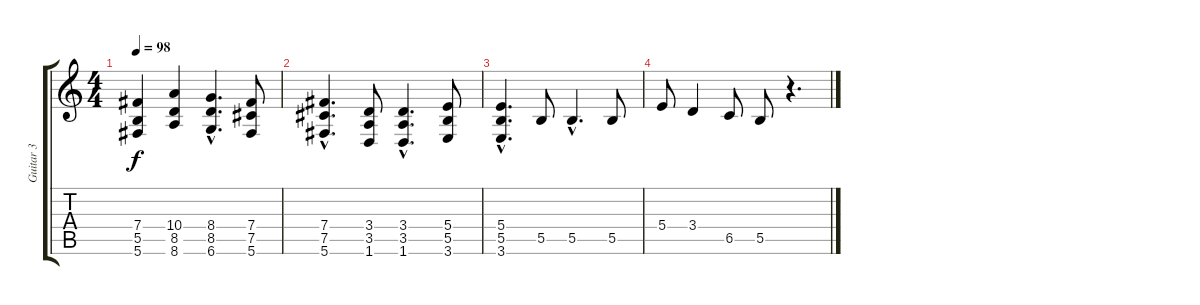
\track ("Guitar 3" "Guitar 3") {instrument distortionguitar}
\staff {score tabs}
\tuning (Db4 Ab3 E3 B2 Gb2 Db2) {hide}
\ts (4 4)
\tempo 98
\clef g2
\ks c
(7.4 5.5 5.6).4{dy f} (10.4 8.5 8.6).4 (8.4{hac} 8.5{hac} 6.6{hac}).4{d} (7.4 7.5 5.6).8 |
(7.4{hac} 7.5{hac} 5.6{hac}).4{d} (3.4 3.5 1.6).8 (3.4{hac} 3.5{hac} 1.6{hac}).4{d} (5.4 5.5 3.6).8 |
(5.4{hac} 5.5{hac} 3.6{hac}).4{d} 5.5.8 5.5{hac}.4{d} 5.5.8 |
5.4.8 3.4.4 6.5.8 5.5.8 r.4{d}
